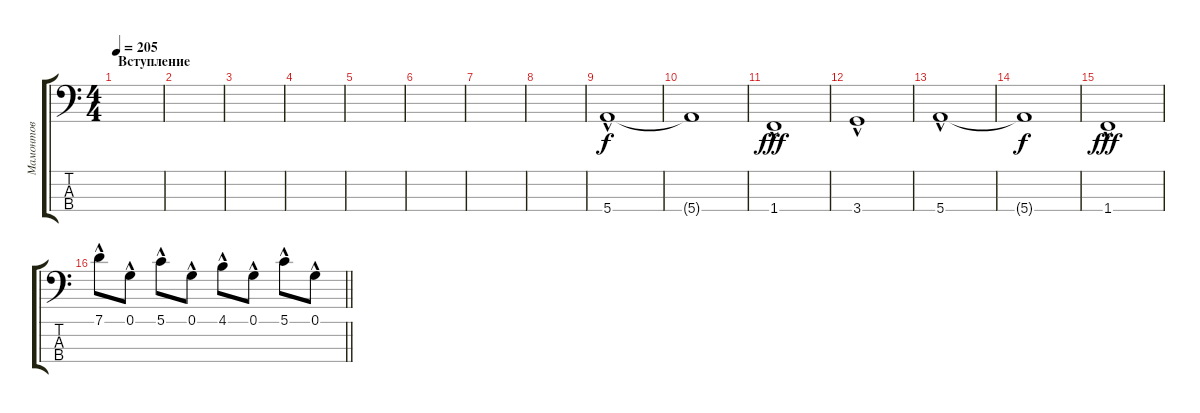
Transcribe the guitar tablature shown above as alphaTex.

\track ("Мамонтов" "Мамонтов") {instrument electricbassfinger}
\staff {score tabs}
\tuning (G2 D2 A1 E1) {hide}
\ts (4 4)
\section ("" "Вступление")
\tempo 205
\clef f4
\ks c
|
|
|
|
|
|
|
|
5.4{hac}.1 |
5.4{t}.1{dy f} |
1.4{hac}.1{dy fff} |
3.4{hac}.1 |
5.4{hac}.1 |
5.4{t}.1{dy f} |
1.4{hac}.1{dy fff} |
\barLineRight lightlight
7.1{hac}.8 0.1{hac}.8 5.1{hac}.8 0.1{hac}.8 4.1{hac}.8 0.1{hac}.8 5.1{hac}.8 0.1{hac}.8
